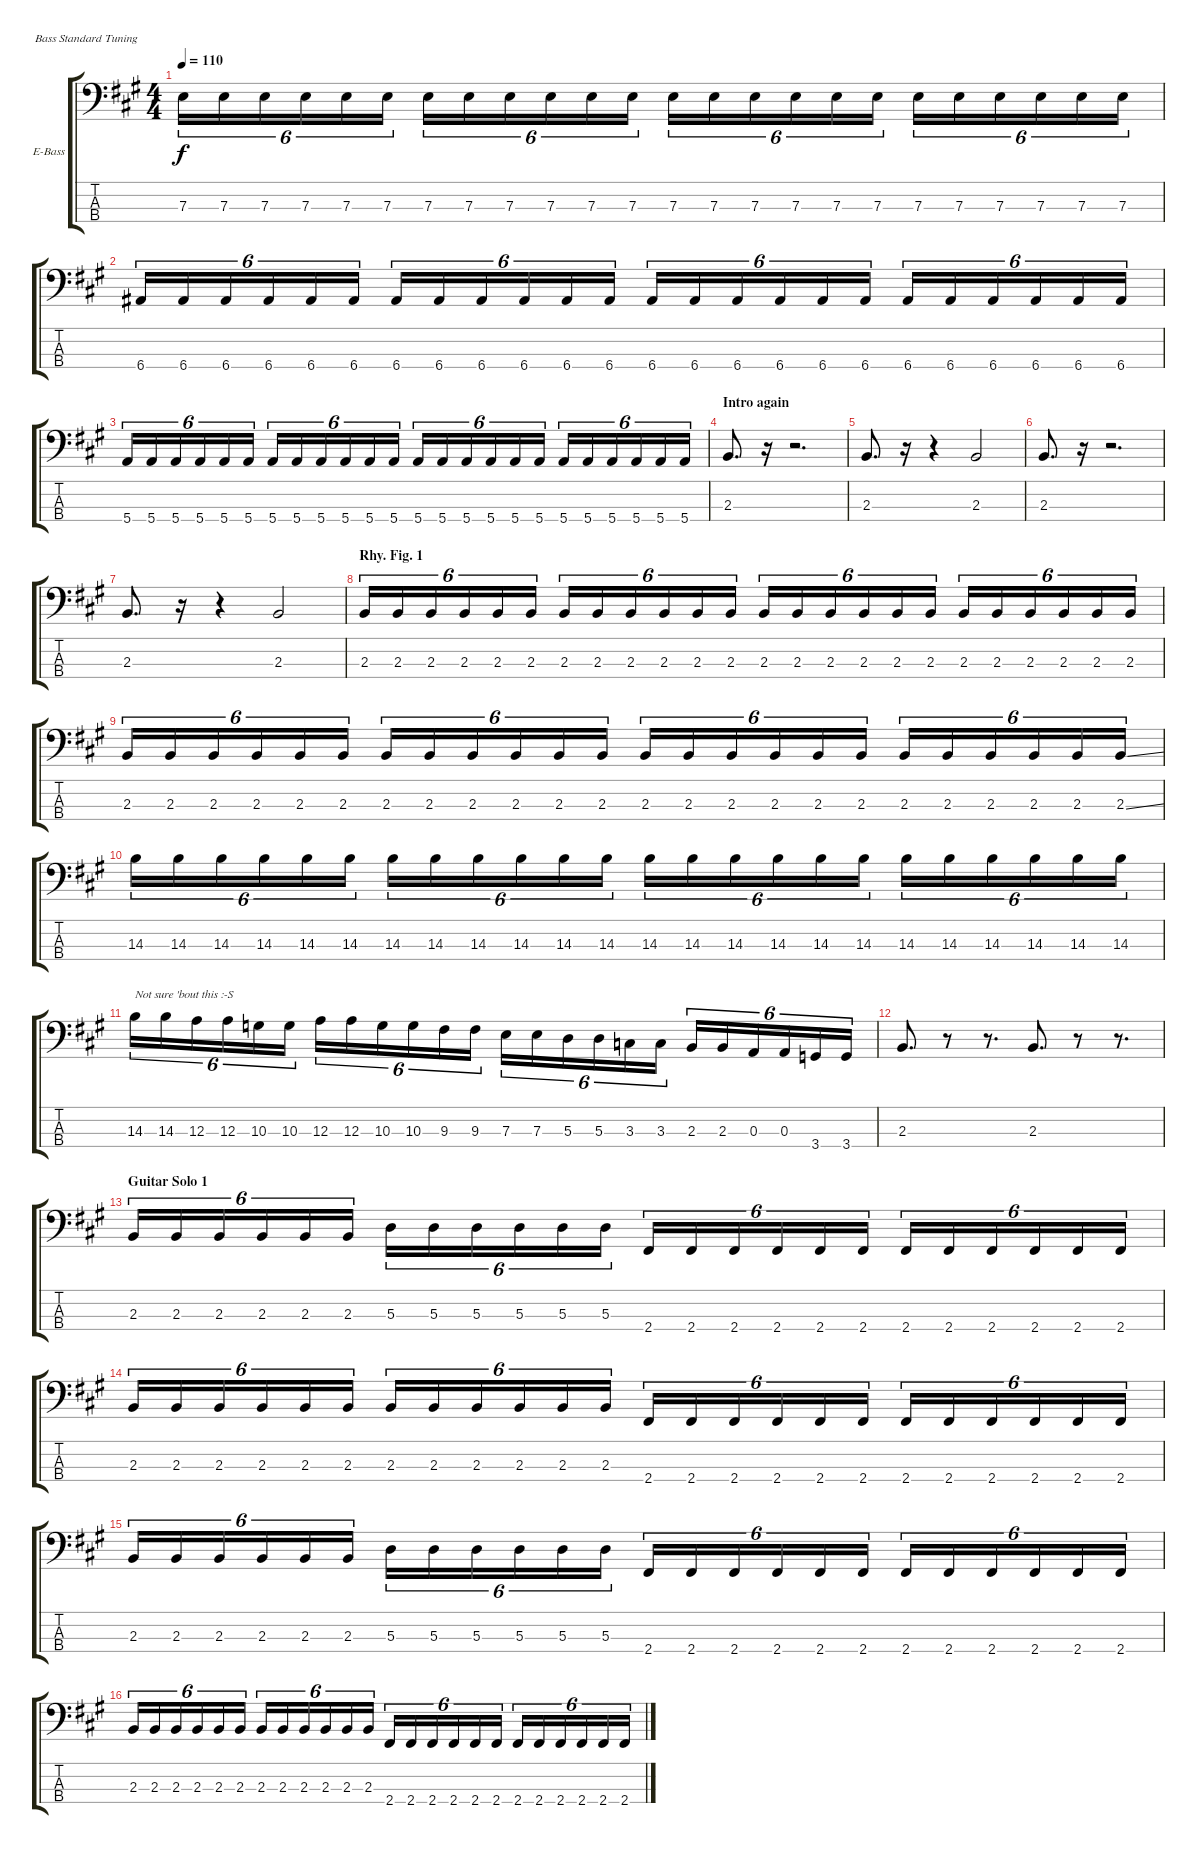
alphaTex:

\bracketExtendMode groupsimilarinstruments
\firstSystemTrackNameOrientation horizontal
\otherSystemsTrackNameOrientation horizontal
\track ("Bass" "E-Bass") {instrument electricbassfinger}
\staff {score tabs}
\tuning (G2 D2 A1 E1)
\ts (4 4)
\tempo 110
\clef f4
\scale
0.333333
\ks a
7.3.16{tu (6 4) dy f} 7.3.16{tu (6 4)} 7.3.16{tu (6 4)} 7.3.16{tu (6 4)} 7.3.16{tu (6 4)} 7.3.16{tu (6 4)} 7.3.16{tu (6 4)} 7.3.16{tu (6 4)} 7.3.16{tu (6 4)} 7.3.16{tu (6 4)} 7.3.16{tu (6 4)} 7.3.16{tu (6 4)} 7.3.16{tu (6 4)} 7.3.16{tu (6 4)} 7.3.16{tu (6 4)} 7.3.16{tu (6 4)} 7.3.16{tu (6 4)} 7.3.16{tu (6 4)} 7.3.16{tu (6 4)} 7.3.16{tu (6 4)} 7.3.16{tu (6 4)} 7.3.16{tu (6 4)} 7.3.16{tu (6 4)} 7.3.16{tu (6 4)} |
\scale
0.333333 6.4.16{tu (6 4)} 6.4.16{tu (6 4)} 6.4.16{tu (6 4)} 6.4.16{tu (6 4)} 6.4.16{tu (6 4)} 6.4.16{tu (6 4)} 6.4.16{tu (6 4)} 6.4.16{tu (6 4)} 6.4.16{tu (6 4)} 6.4.16{tu (6 4)} 6.4.16{tu (6 4)} 6.4.16{tu (6 4)} 6.4.16{tu (6 4)} 6.4.16{tu (6 4)} 6.4.16{tu (6 4)} 6.4.16{tu (6 4)} 6.4.16{tu (6 4)} 6.4.16{tu (6 4)} 6.4.16{tu (6 4)} 6.4.16{tu (6 4)} 6.4.16{tu (6 4)} 6.4.16{tu (6 4)} 6.4.16{tu (6 4)} 6.4.16{tu (6 4)} |
\scale
0.333333 5.4.16{tu (6 4)} 5.4.16{tu (6 4)} 5.4.16{tu (6 4)} 5.4.16{tu (6 4)} 5.4.16{tu (6 4)} 5.4.16{tu (6 4)} 5.4.16{tu (6 4)} 5.4.16{tu (6 4)} 5.4.16{tu (6 4)} 5.4.16{tu (6 4)} 5.4.16{tu (6 4)} 5.4.16{tu (6 4)} 5.4.16{tu (6 4)} 5.4.16{tu (6 4)} 5.4.16{tu (6 4)} 5.4.16{tu (6 4)} 5.4.16{tu (6 4)} 5.4.16{tu (6 4)} 5.4.16{tu (6 4)} 5.4.16{tu (6 4)} 5.4.16{tu (6 4)} 5.4.16{tu (6 4)} 5.4.16{tu (6 4)} 5.4.16{tu (6 4)} |
\section ("" "Intro again")
\scale
0.333333 2.3.8{d} r.16 r.2{d} |
\scale
0.333333 2.3.8{d} r.16 r.4 2.3.2 |
\scale
0.333333 2.3.8{d} r.16 r.2{d} |
\scale
0.333333 2.3.8{d} r.16 r.4 2.3.2 |
\section ("" "Rhy. Fig. 1")
\scale
0.333333 2.3.16{tu (6 4)} 2.3.16{tu (6 4)} 2.3.16{tu (6 4)} 2.3.16{tu (6 4)} 2.3.16{tu (6 4)} 2.3.16{tu (6 4)} 2.3.16{tu (6 4)} 2.3.16{tu (6 4)} 2.3.16{tu (6 4)} 2.3.16{tu (6 4)} 2.3.16{tu (6 4)} 2.3.16{tu (6 4)} 2.3.16{tu (6 4)} 2.3.16{tu (6 4)} 2.3.16{tu (6 4)} 2.3.16{tu (6 4)} 2.3.16{tu (6 4)} 2.3.16{tu (6 4)} 2.3.16{tu (6 4)} 2.3.16{tu (6 4)} 2.3.16{tu (6 4)} 2.3.16{tu (6 4)} 2.3.16{tu (6 4)} 2.3.16{tu (6 4)} |
\scale
0.333333 2.3.16{tu (6 4)} 2.3.16{tu (6 4)} 2.3.16{tu (6 4)} 2.3.16{tu (6 4)} 2.3.16{tu (6 4)} 2.3.16{tu (6 4)} 2.3.16{tu (6 4)} 2.3.16{tu (6 4)} 2.3.16{tu (6 4)} 2.3.16{tu (6 4)} 2.3.16{tu (6 4)} 2.3.16{tu (6 4)} 2.3.16{tu (6 4)} 2.3.16{tu (6 4)} 2.3.16{tu (6 4)} 2.3.16{tu (6 4)} 2.3.16{tu (6 4)} 2.3.16{tu (6 4)} 2.3.16{tu (6 4)} 2.3.16{tu (6 4)} 2.3.16{tu (6 4)} 2.3.16{tu (6 4)} 2.3.16{tu (6 4)} 2.3{ss}.16{tu (6 4)} |
\scale
0.333333 14.3.16{tu (6 4)} 14.3.16{tu (6 4)} 14.3.16{tu (6 4)} 14.3.16{tu (6 4)} 14.3.16{tu (6 4)} 14.3.16{tu (6 4)} 14.3.16{tu (6 4)} 14.3.16{tu (6 4)} 14.3.16{tu (6 4)} 14.3.16{tu (6 4)} 14.3.16{tu (6 4)} 14.3.16{tu (6 4)} 14.3.16{tu (6 4)} 14.3.16{tu (6 4)} 14.3.16{tu (6 4)} 14.3.16{tu (6 4)} 14.3.16{tu (6 4)} 14.3.16{tu (6 4)} 14.3.16{tu (6 4)} 14.3.16{tu (6 4)} 14.3.16{tu (6 4)} 14.3.16{tu (6 4)} 14.3.16{tu (6 4)} 14.3.16{tu (6 4)} |
\scale
0.333333 14.3.16{tu (6 4) txt "Not sure 'bout this :-S"} 14.3.16{tu (6 4)} 12.3.16{tu (6 4)} 12.3.16{tu (6 4)} 10.3.16{tu (6 4)} 10.3.16{tu (6 4)} 12.3.16{tu (6 4)} 12.3.16{tu (6 4)} 10.3.16{tu (6 4)} 10.3.16{tu (6 4)} 9.3.16{tu (6 4)} 9.3.16{tu (6 4)} 7.3.16{tu (6 4)} 7.3.16{tu (6 4)} 5.3.16{tu (6 4)} 5.3.16{tu (6 4)} 3.3.16{tu (6 4)} 3.3.16{tu (6 4)} 2.3.16{tu (6 4)} 2.3.16{tu (6 4)} 0.3.16{tu (6 4)} 0.3.16{tu (6 4)} 3.4.16{tu (6 4)} 3.4.16{tu (6 4)} |
\scale
0.333333 2.3.8{d} r.8 r.8{d} 2.3.8{d} r.8 r.8{d} |
\section ("" "Guitar Solo 1")
\scale
0.333333 2.3.16{tu (6 4)} 2.3.16{tu (6 4)} 2.3.16{tu (6 4)} 2.3.16{tu (6 4)} 2.3.16{tu (6 4)} 2.3.16{tu (6 4)} 5.3.16{tu (6 4)} 5.3.16{tu (6 4)} 5.3.16{tu (6 4)} 5.3.16{tu (6 4)} 5.3.16{tu (6 4)} 5.3.16{tu (6 4)} 2.4.16{tu (6 4)} 2.4.16{tu (6 4)} 2.4.16{tu (6 4)} 2.4.16{tu (6 4)} 2.4.16{tu (6 4)} 2.4.16{tu (6 4)} 2.4.16{tu (6 4)} 2.4.16{tu (6 4)} 2.4.16{tu (6 4)} 2.4.16{tu (6 4)} 2.4.16{tu (6 4)} 2.4.16{tu (6 4)} |
\scale
0.333333 2.3.16{tu (6 4)} 2.3.16{tu (6 4)} 2.3.16{tu (6 4)} 2.3.16{tu (6 4)} 2.3.16{tu (6 4)} 2.3.16{tu (6 4)} 2.3.16{tu (6 4)} 2.3.16{tu (6 4)} 2.3.16{tu (6 4)} 2.3.16{tu (6 4)} 2.3.16{tu (6 4)} 2.3.16{tu (6 4)} 2.4.16{tu (6 4)} 2.4.16{tu (6 4)} 2.4.16{tu (6 4)} 2.4.16{tu (6 4)} 2.4.16{tu (6 4)} 2.4.16{tu (6 4)} 2.4.16{tu (6 4)} 2.4.16{tu (6 4)} 2.4.16{tu (6 4)} 2.4.16{tu (6 4)} 2.4.16{tu (6 4)} 2.4.16{tu (6 4)} |
\scale
0.333333 2.3.16{tu (6 4)} 2.3.16{tu (6 4)} 2.3.16{tu (6 4)} 2.3.16{tu (6 4)} 2.3.16{tu (6 4)} 2.3.16{tu (6 4)} 5.3.16{tu (6 4)} 5.3.16{tu (6 4)} 5.3.16{tu (6 4)} 5.3.16{tu (6 4)} 5.3.16{tu (6 4)} 5.3.16{tu (6 4)} 2.4.16{tu (6 4)} 2.4.16{tu (6 4)} 2.4.16{tu (6 4)} 2.4.16{tu (6 4)} 2.4.16{tu (6 4)} 2.4.16{tu (6 4)} 2.4.16{tu (6 4)} 2.4.16{tu (6 4)} 2.4.16{tu (6 4)} 2.4.16{tu (6 4)} 2.4.16{tu (6 4)} 2.4.16{tu (6 4)} |
\scale
0.333333 2.3.16{tu (6 4)} 2.3.16{tu (6 4)} 2.3.16{tu (6 4)} 2.3.16{tu (6 4)} 2.3.16{tu (6 4)} 2.3.16{tu (6 4)} 2.3.16{tu (6 4)} 2.3.16{tu (6 4)} 2.3.16{tu (6 4)} 2.3.16{tu (6 4)} 2.3.16{tu (6 4)} 2.3.16{tu (6 4)} 2.4.16{tu (6 4)} 2.4.16{tu (6 4)} 2.4.16{tu (6 4)} 2.4.16{tu (6 4)} 2.4.16{tu (6 4)} 2.4.16{tu (6 4)} 2.4.16{tu (6 4)} 2.4.16{tu (6 4)} 2.4.16{tu (6 4)} 2.4.16{tu (6 4)} 2.4.16{tu (6 4)} 2.4.16{tu (6 4)}
